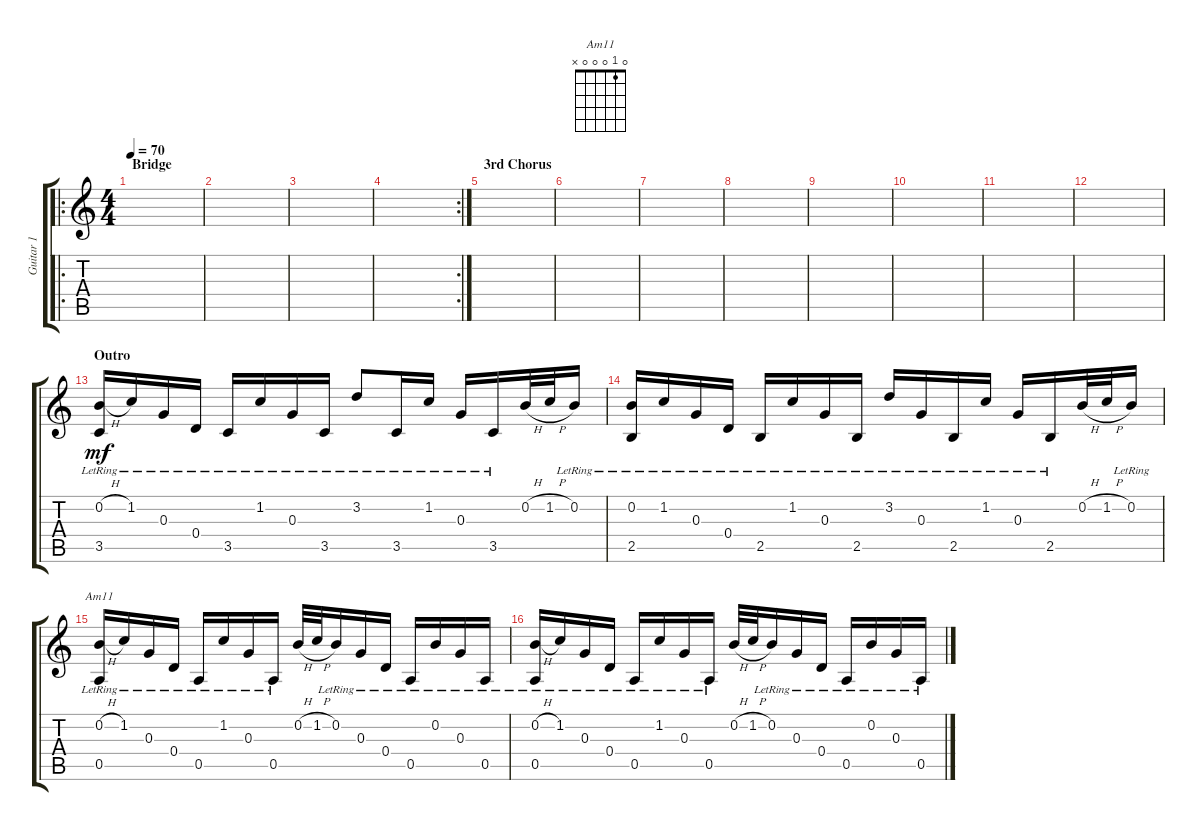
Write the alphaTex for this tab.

\track ("Guitar 1" "Guitar 1") {instrument electricguitarjazz}
\staff {score tabs}
\tuning (E4 B3 G3 D3 A2 D2) {hide}
\chord ("Am11" 0 1 0 0 0 x)
\ro
\ts (4 4)
\section ("" "Bridge")
\tempo 70
\clef g2
\ks c
|
|
|
\rc 2
|
\section ("" "3rd Chorus")
|
|
|
|
|
|
|
|
\section ("" "Outro")
(0.2{h} 3.5{lr}).16{dy mf} 1.2{lr}.16 0.3{lr}.16 0.4{lr}.16 3.5{lr}.16 1.2{lr}.16 0.3{lr}.16 3.5{lr}.16 3.2{lr}.8 3.5{lr}.16 1.2{lr}.16 0.3{lr}.16 3.5{lr}.16 0.2{h}.32 1.2{h}.32 0.2{lr}.16 |
(0.2{lr} 2.5{lr}).16 1.2{lr}.16 0.3{lr}.16 0.4{lr}.16 2.5{lr}.16 1.2{lr}.16 0.3{lr}.16 2.5{lr}.16 3.2{lr}.16 0.3{lr}.16 2.5{lr}.16 1.2{lr}.16 0.3{lr}.16 2.5{lr}.16 0.2{h}.32 1.2{h}.32 0.2{lr}.16 |
(0.2{h} 0.5{lr}).16{ch "Am11"} 1.2{lr}.16 0.3{lr}.16 0.4{lr}.16 0.5{lr}.16 1.2{lr}.16 0.3{lr}.16 0.5{lr}.16 0.2{h}.32 1.2{h}.32 0.2{lr}.16 0.3{lr}.16 0.4{lr}.16 0.5{lr}.16 0.2{lr}.16 0.3{lr}.16 0.5{lr}.16 |
(0.2{h} 0.5{lr}).16 1.2{lr}.16 0.3{lr}.16 0.4{lr}.16 0.5{lr}.16 1.2{lr}.16 0.3{lr}.16 0.5{lr}.16 0.2{h}.32 1.2{h}.32 0.2{lr}.16 0.3{lr}.16 0.4{lr}.16 0.5{lr}.16 0.2{lr}.16 0.3{lr}.16 0.5{lr}.16
